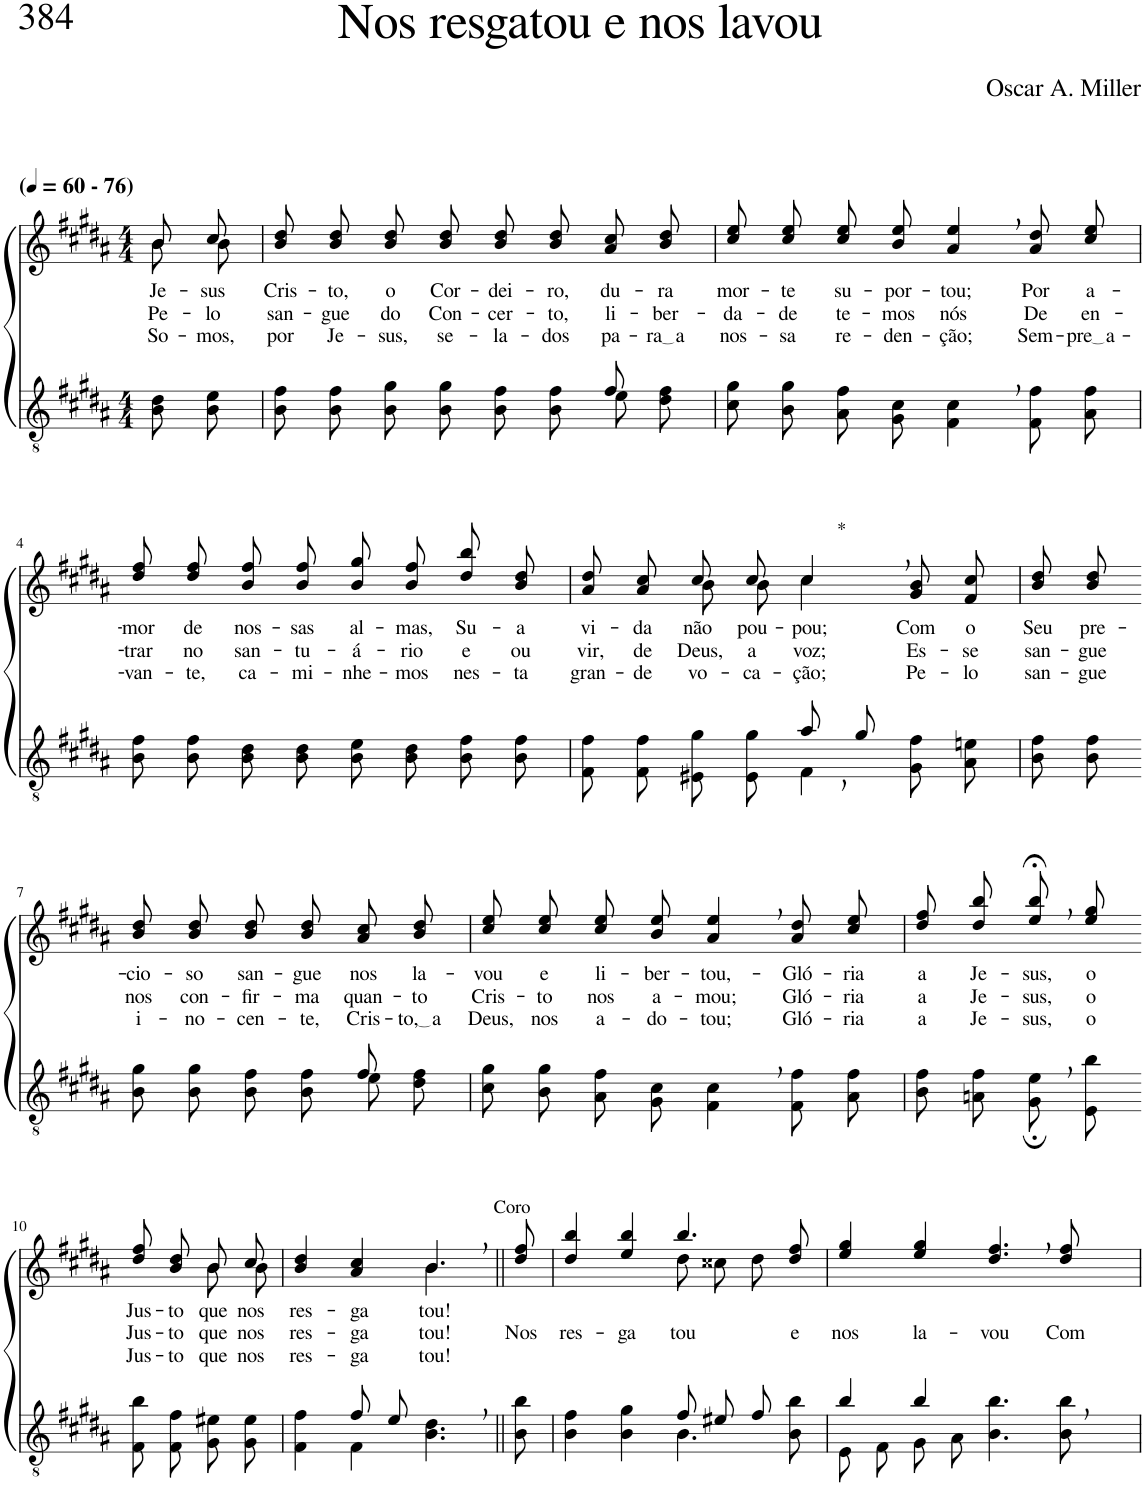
**kern	**kern	**text	**text	**text
*part2	*part1	*part1	*part1	*part1
*staff2	*staff1	*staff1	*staff1	*staff1
*I"Parte III e IV	*I"Parte I e II	*	*	*
*clefGv2	*clefG2	*	*	*
*Trd5c9	*Trd5c9	*	*	*
*k[f#c#g#d#a#]	*k[f#c#g#d#a#]	*	*	*
*M4/4	*M4/4	*	*	*
*MM60	*MM60	*	*	*
=1	=1	=1	=1	=1
*	*^	*	*	*
!	!LO:TX:a:B:t=(	!	!	!	!
!	!LO:TX:a:B:t=- 76)	!	!	!	!
!	!	!	!LO:LY:b	!LO:LY:b	!LO:LY:b
8B\ 8d#\L	8b/L	8b\L	Je-	Pe-	So-
!	!	!	!LO:LY:b	!LO:LY:b	!LO:LY:b
8B\ 8e\J	8cc#/J	8b\J	-sus	-lo	-mos,
=2	=2	=2	=2	=2	=2
*^	*	*	*	*	*
!	!	!	!	!LO:LY:b	!LO:LY:b	!LO:LY:b
*	*	*v	*v	*	*	*
2.ryy	8B\ 8f#\L	8b\ 8dd#\L	Cris-	san-	por
!	!	!	!LO:LY:b	!LO:LY:b	!LO:LY:b
.	8B\ 8f#\J	8b\ 8dd#\J	-to,	-gue	Je-
!	!	!	!LO:LY:b	!LO:LY:b	!LO:LY:b
.	8B\ 8g#\L	8b\ 8dd#\L	o	do	-sus,
!	!	!	!LO:LY:b	!LO:LY:b	!LO:LY:b
.	8B\ 8g#\J	8b\ 8dd#\J	Cor-	Con-	se-
!	!	!	!LO:LY:b	!LO:LY:b	!LO:LY:b
.	8B\ 8f#\L	8b\ 8dd#\L	-dei-	-cer-	-la-
!	!	!	!LO:LY:b	!LO:LY:b	!LO:LY:b
.	8B\ 8f#\J	8b\ 8dd#\J	-ro,	-to,	-dos
!	!	!	!LO:LY:b	!LO:LY:b	!LO:LY:b
8f#/	8e\L	8a#\ 8cc#\L	du-	li-	pa-
!	!	!	!LO:LY:b	!LO:LY:b	!LO:LY:b
8ryy	8d#\ 8f#\J	8b\ 8dd#\J	-ra	-ber-	ra a
=3	=3	=3	=3	=3	=3
!	!	!	!LO:LY:b	!LO:LY:b	!LO:LY:b
*v	*v	*	*	*	*
8c#\ 8g#\L	8cc#\ 8ee\L	mor-	-da-	nos-
!	!	!LO:LY:b	!LO:LY:b	!LO:LY:b
8B\ 8g#\J	8cc#\ 8ee\J	-te	-de	-sa
!	!	!LO:LY:b	!LO:LY:b	!LO:LY:b
8A#\ 8f#\L	8cc#\ 8ee\L	su-	te-	re-
!	!	!LO:LY:b	!LO:LY:b	!LO:LY:b
8G#\ 8c#\J	8b\ 8ee\J	-por-	-mos	-den-
!	!	!LO:LY:b	!LO:LY:b	!LO:LY:b
4F#\, 4c#\,	4a#/, 4ee/,	-tou;	nós	-ção;
!	!	!LO:LY:b	!LO:LY:b	!LO:LY:b
8F#\ 8f#\L	8a#\ 8dd#\L	Por	De	Sem-
!	!	!LO:LY:b	!LO:LY:b	!LO:LY:b
8A#\ 8f#\J	8cc#\ 8ee\J	a-	en-	pre a
!!LO:LB:g=z
=4	=4	=4	=4	=4
!	!	!LO:LY:b	!LO:LY:b	!LO:LY:b
8B\ 8f#\L	8dd#\ 8ff#\L	-mor	-trar	-van-
!	!	!LO:LY:b	!LO:LY:b	!LO:LY:b
8B\ 8f#\J	8dd#\ 8ff#\J	de	no	-te,
!	!	!LO:LY:b	!LO:LY:b	!LO:LY:b
8B\ 8d#\L	8b\ 8ff#\L	nos-	san-	ca-
!	!	!LO:LY:b	!LO:LY:b	!LO:LY:b
8B\ 8d#\J	8b\ 8ff#\J	-sas	-tu-	-mi-
!	!	!LO:LY:b	!LO:LY:b	!LO:LY:b
8B\ 8e\L	8b\ 8gg#\L	al-	-á-	-nhe-
!	!	!LO:LY:b	!LO:LY:b	!LO:LY:b
8B\ 8d#\J	8b\ 8ff#\J	-mas,	-rio	-mos
!	!	!LO:LY:b	!LO:LY:b	!LO:LY:b
8B\ 8f#\L	8dd#\ 8bb\L	Su-	e	nes-
!	!	!LO:LY:b	!LO:LY:b	!LO:LY:b
8B\ 8f#\J	8b\ 8dd#\J	-a	ou-	-ta
=5	=5	=5	=5	=5
*^	*^	*	*	*
!	!	!	!	!LO:LY:b	!LO:LY:b	!LO:LY:b
2ryy	8F#\ 8f#\L	4ryy	8a#\ 8dd#\L	vi-	-vir,	gran-
!	!	!	!	!LO:LY:b	!LO:LY:b	!LO:LY:b
.	8F#\ 8f#\J	.	8a#\ 8cc#\J	-da	de	-de
!	!	!	!	!LO:LY:b	!LO:LY:b	!LO:LY:b
.	8E#X\ 8g#\L	8b\L	8cc#/L	não	Deus,	vo-
!	!	!	!	!LO:LY:b	!LO:LY:b	!LO:LY:b
.	8E#\ 8g#\J	8b\J	8cc#/J	pou-	a	-ca-
!	!	!LO:TX:a:t=*	!	!	!	!
!	!	!	!	!LO:LY:b	!LO:LY:b	!LO:LY:b
8a#,/L	4F#\	4cc#,\	4cc#/	-pou;	voz;	-ção;
8g#/J	.	.	.	.	.	.
!	!	!	!	!LO:LY:b	!LO:LY:b	!LO:LY:b
4ryy	8G#\ 8f#\L	4ryy	8g#/ 8b/L	Com	Es-	Pe-
!	!	!	!	!LO:LY:b	!LO:LY:b	!LO:LY:b
.	8A#\ 8en\J	.	8f#/ 8cc#/J	o	-se	-lo
=6	=6	=6	=6	=6	=6	=6
!	!	!	!	!LO:LY:b	!LO:LY:b	!LO:LY:b
*v	*v	*	*	*	*	*
*	*v	*v	*	*	*
8B\ 8f#\L	8b\ 8dd#\L	Seu	san-	san-
!	!	!LO:LY:b	!LO:LY:b	!LO:LY:b
8B\ 8f#\J	8b\ 8dd#\J	pre-	-gue	-gue
!!LO:LB:g=z
=7-	=7-	=7-	=7-	=7-
*^	*	*	*	*
!	!	!	!LO:LY:b	!LO:LY:b	!LO:LY:b
2ryy	8B\ 8g#\L	8b\ 8dd#\L	-cio-	nos	i-
!	!	!	!LO:LY:b	!LO:LY:b	!LO:LY:b
.	8B\ 8g#\J	8b\ 8dd#\J	-so	con-	-no-
!	!	!	!LO:LY:b	!LO:LY:b	!LO:LY:b
.	8B\ 8f#\L	8b\ 8dd#\L	san-	-fir-	-cen-
!	!	!	!LO:LY:b	!LO:LY:b	!LO:LY:b
.	8B\ 8f#\J	8b\ 8dd#\J	-gue	-ma	-te,
!	!	!	!LO:LY:b	!LO:LY:b	!LO:LY:b
8f#/	8e\L	8a#\ 8cc#\L	nos	quan-	Cris-
!	!	!	!LO:LY:b	!LO:LY:b	!LO:LY:b
8ryy	8d#\ 8f#\J	8b\ 8dd#\J	la-	-to	to, a
=8	=8	=8	=8	=8	=8
!	!	!	!LO:LY:b	!LO:LY:b	!LO:LY:b
*v	*v	*	*	*	*
8c#\ 8g#\L	8cc#\ 8ee\L	-vou	Cris-	Deus,
!	!	!LO:LY:b	!LO:LY:b	!LO:LY:b
8B\ 8g#\J	8cc#\ 8ee\J	e	-to	nos
!	!	!LO:LY:b	!LO:LY:b	!LO:LY:b
8A#\ 8f#\L	8cc#\ 8ee\L	li-	nos	a-
!	!	!LO:LY:b	!LO:LY:b	!LO:LY:b
8G#\ 8c#\J	8b\ 8ee\J	-ber-	a-	-do-
!	!	!LO:LY:b	!LO:LY:b	!LO:LY:b
4F#\, 4c#\,	4a#/, 4ee/,	-tou,-	-mou;	-tou;
!	!	!LO:LY:b	!LO:LY:b	!LO:LY:b
8F#\ 8f#\L	8a#\ 8dd#\L	-Gló-	Gló-	Gló-
!	!	!LO:LY:b	!LO:LY:b	!LO:LY:b
8A#\ 8f#\J	8cc#\ 8ee\J	-ria	-ria	-ria
=9	=9	=9	=9	=9
!	!	!LO:LY:b	!LO:LY:b	!LO:LY:b
8B\ 8f#\L	8dd#\ 8ff#\L	a	a	a
!	!	!LO:LY:b	!LO:LY:b	!LO:LY:b
8An\ 8f#\J	8dd#\ 8bb\J	Je-	Je-	Je-
!	!	!LO:LY:b	!LO:LY:b	!LO:LY:b
8G#;,\ 8e;,\L	8ee;<,\ 8bb;<,\L	-sus,	-sus,	-sus,
!	!	!LO:LY:b	!LO:LY:b	!LO:LY:b
8E\ 8b\J	8ee\ 8gg#\J	o	o	o
!!LO:LB:g=z
=10-	=10-	=10-	=10-	=10-
!	!	!LO:LY:b	!LO:LY:b	!LO:LY:b
*	*^	*	*	*
8F#\ 8b\L	8dd#\ 8ff#\L	4ryy	Jus-	Jus-	Jus-
!	!	!	!LO:LY:b	!LO:LY:b	!LO:LY:b
8F#\ 8f#\J	8b\ 8dd#\J	.	-to	-to	-to
!	!	!	!LO:LY:b	!LO:LY:b	!LO:LY:b
8G#\ 8e#X\L	8b/L	8b\L	que	que	que
!	!	!	!LO:LY:b	!LO:LY:b	!LO:LY:b
8G#\ 8e#\J	8cc#/J	8b\J	nos	nos	nos
=11	=11	=11	=11	=11	=11
*^	*	*	*	*	*
!	!	!	!	!LO:LY:b	!LO:LY:b	!LO:LY:b
4ryy	4F#\ 4f#\	4b/ 4dd#/	2ryy	res-	res-	res-
!	!	!	!	!LO:LY:b	!LO:LY:b	!LO:LY:b
8f#/L	4F#\	4a#/ 4cc#/	.	-ga-	-ga-	-ga-
8e/J	.	.	.	.	.	.
!	!	!LO:TX:a:t=Coro	!	!	!	!
!	!	!	!	!LO:LY:b	!LO:LY:b	!LO:LY:b
4.ryy	4.B\ 4.d#\	4.b,/	4.b\	-tou!	-tou!	-tou!
=12||	=12||	=12||	=12||	=12||	=12||	=12||
!	!	!	!	!	!LO:LY:b	!
*v	*v	*	*	*	*	*
*	*v	*v	*	*	*
8B\ 8b\	8dd#/ 8ff#/	.	Nos	.
=13	=13	=13	=13	=13
*^	*	*	*	*
!	!	!	!	!LO:LY:b	!
*	*	*^	*	*	*
2ryy	4B\ 4f#\	4dd#/ 4bb/	2ryy	.	res-	.
!	!	!	!	!	!LO:LY:b	!
.	4B\ 4g#\	4ee/ 4bb/	.	.	-ga-	.
!	!	!	!	!	!LO:LY:b	!
8f#/L	4.B\	4.bb/	8dd#\	.	-tou	.
8e#X/J	.	.	8cc##X\L	.	.	.
8f#/	.	.	8dd#\J	.	.	.
!	!	!	!	!	!LO:LY:b	!
8ryy	8B\ 8b\	8dd#/ 8ff#/	8ryy	.	e	.
=14	=14	=14	=14	=14	=14	=14
!	!	!	!	!	!LO:LY:b	!
*	*	*v	*v	*	*	*
4b/	8E\L	4ee/ 4gg#/	.	nos	.
.	8F#\J	.	.	.	.
!	!	!	!	!LO:LY:b	!
4b/	8G#\L	4ee/ 4gg#/	.	la-	.
.	8A#\J	.	.	.	.
!	!	!	!	!LO:LY:b	!
2ryy	4.B\ 4.b\	4.dd#/, 4.ff#/,	.	-vou	.
!	!	!	!	!LO:LY:b	!
.	8B\ 8b\	8dd#/ 8ff#/	.	Com	.
*v	*v	*	*	*	*
=	=	=	=	=
*-	*-	*-	*-	*-
